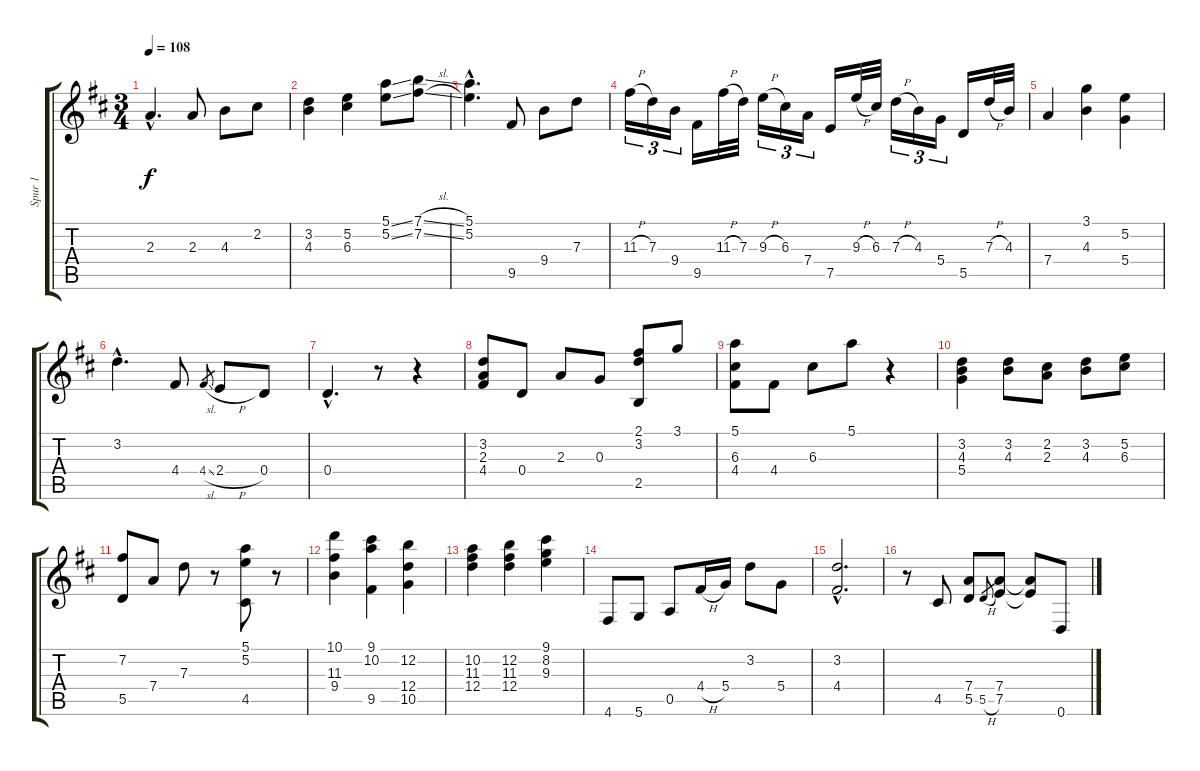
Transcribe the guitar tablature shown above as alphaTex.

\track ("Spur 1" "Spur 1") {instrument acousticguitarnylon}
\staff {score tabs}
\tuning (E4 B3 G3 D3 A2 D2) {hide}
\ts (3 4)
\tempo 108
\clef g2
\ks d
2.3{hac}.4{d dy f} 2.3.8 4.3.8 2.2.8 |
(3.2 4.3).4 (5.2 6.3).4 (5.1{ss} 5.2{ss}).8 (7.1{sl} 7.2{sl}).8 |
(5.1{hac} 5.2{hac}).4{d} 9.5.8 9.4.8 7.3.8 |
11.3{h}.16{tu (3 2)} 7.3.16{tu (3 2)} 9.4.16{tu (3 2)} 9.5.16 11.3{h}.32 7.3.32 9.3{h}.16{tu (3 2)} 6.3.16{tu (3 2)} 7.4.16{tu (3 2)} 7.5.16 9.3{h}.32 6.3.32 7.3{h}.16{tu (3 2)} 4.3.16{tu (3 2)} 5.4.16{tu (3 2)} 5.5.16 7.3{h}.32 4.3.32 |
7.4.4 (3.1 4.3).4 (5.2 5.4).4 |
3.2{hac}.4{d} 4.4.8 4.4{sl}.8{gr} 2.4{h}.8 0.4.8 |
0.4{hac}.4{d} r.8 r.4 |
(3.2 2.3 4.4).8 0.4.8 2.3.8 0.3.8 (2.1 3.2 2.5).8 3.1.8 |
(5.1 6.3 4.4).8 4.4.8 6.3.8 5.1.8 r.4 |
(3.2 4.3 5.4).4 (3.2 4.3).8 (2.2 2.3).8 (3.2 4.3).8 (5.2 6.3).8 |
(7.2 5.5).8 7.4.8 7.3.8 r.8 (5.1 5.2 4.5).8 r.8 |
(10.1 11.3 9.4).4 (9.1 10.2 9.5).4 (12.2 12.4 10.5).4 |
(10.2 11.3 12.4).4 (12.2 11.3 12.4).4 (9.1 8.2 9.3).4 |
4.6.8 5.6.8 0.5.8 4.4{h}.16 5.4.16 3.2.8 5.4.8 |
(3.2{hac} 4.4{hac}).2{d} |
r.8 4.5.8 (7.4 5.5).8 5.5{h}.8{gr} (7.4 7.5).8 (7.4{t} 7.5{t}).8 0.6.8
